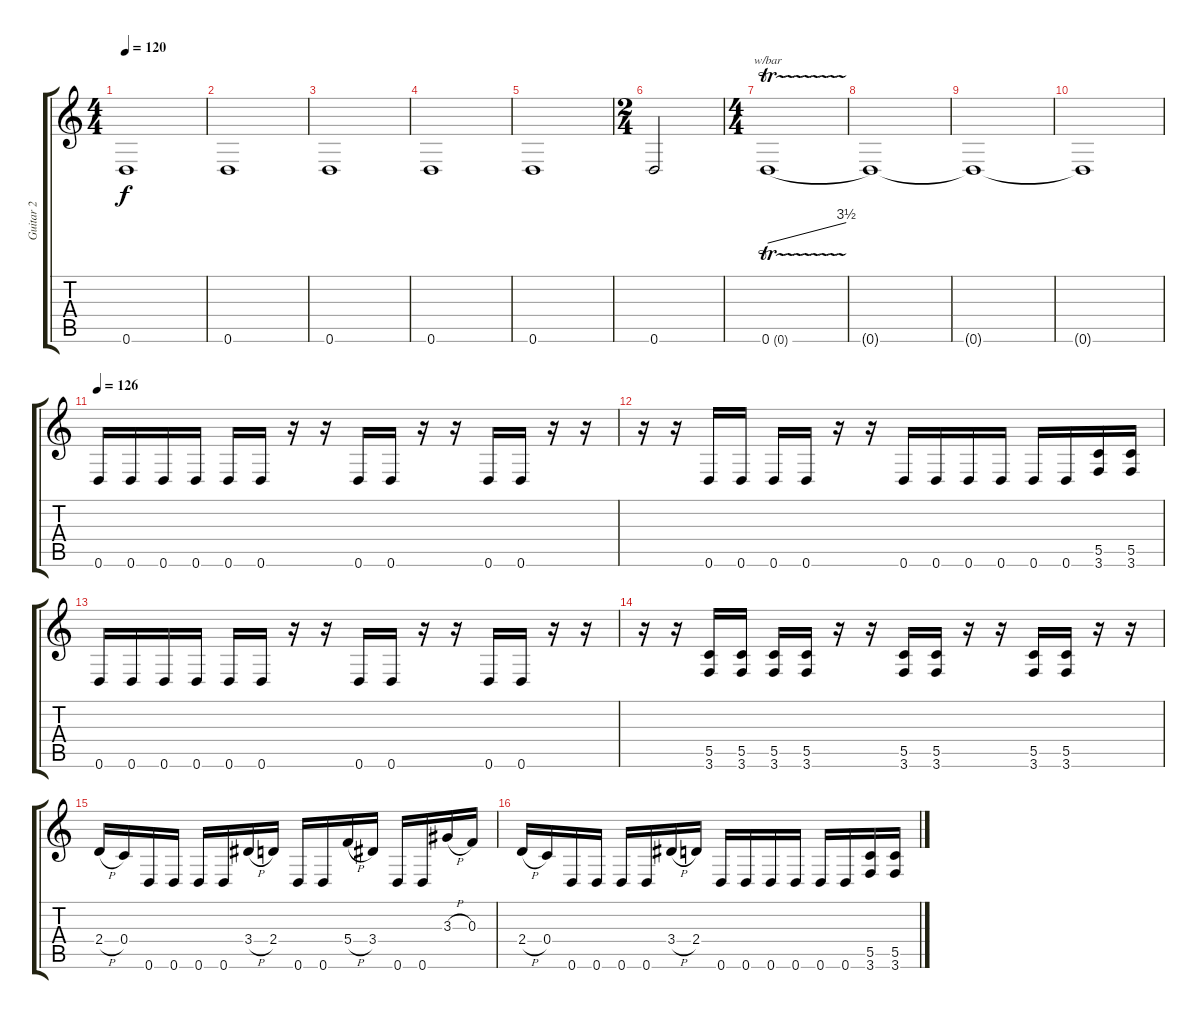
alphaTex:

\track ("Guitar 2" "Guitar 2") {instrument distortionguitar}
\staff {score tabs}
\tuning (D4 A3 F3 C3 G2 D2) {hide}
\ts (4 4)
\tempo 120
\clef g2
\ks c
0.6.1{dy f} |
0.6.1 |
0.6.1 |
0.6.1 |
0.6.1 |
\ts (2 4)
0.6.2 |
\ts (4 4)
0.6{tr (0 64)}.1{tbe (dive default 0 0 60 14)} |
0.6{t}.1 |
0.6{t}.1 |
0.6{t}.1 |
\tempo 126
0.6.16 0.6.16 0.6.16 0.6.16 0.6.16 0.6.16 r.16 r.16 0.6.16 0.6.16 r.16 r.16 0.6.16 0.6.16 r.16 r.16 |
r.16 r.16 0.6.16 0.6.16 0.6.16 0.6.16 r.16 r.16 0.6.16 0.6.16 0.6.16 0.6.16 0.6.16 0.6.16 (5.5 3.6).16 (5.5 3.6).16 |
0.6.16 0.6.16 0.6.16 0.6.16 0.6.16 0.6.16 r.16 r.16 0.6.16 0.6.16 r.16 r.16 0.6.16 0.6.16 r.16 r.16 |
r.16 r.16 (5.5 3.6).16 (5.5 3.6).16 (5.5 3.6).16 (5.5 3.6).16 r.16 r.16 (5.5 3.6).16 (5.5 3.6).16 r.16 r.16 (5.5 3.6).16 (5.5 3.6).16 r.16 r.16 |
2.4{h}.16 0.4.16 0.6.16 0.6.16 0.6.16 0.6.16 3.4{h}.16 2.4.16 0.6.16 0.6.16 5.4{h}.16 3.4.16 0.6.16 0.6.16 3.3{h}.16 0.3.16 |
2.4{h}.16 0.4.16 0.6.16 0.6.16 0.6.16 0.6.16 3.4{h}.16 2.4.16 0.6.16 0.6.16 0.6.16 0.6.16 0.6.16 0.6.16 (5.5 3.6).16 (5.5 3.6).16
